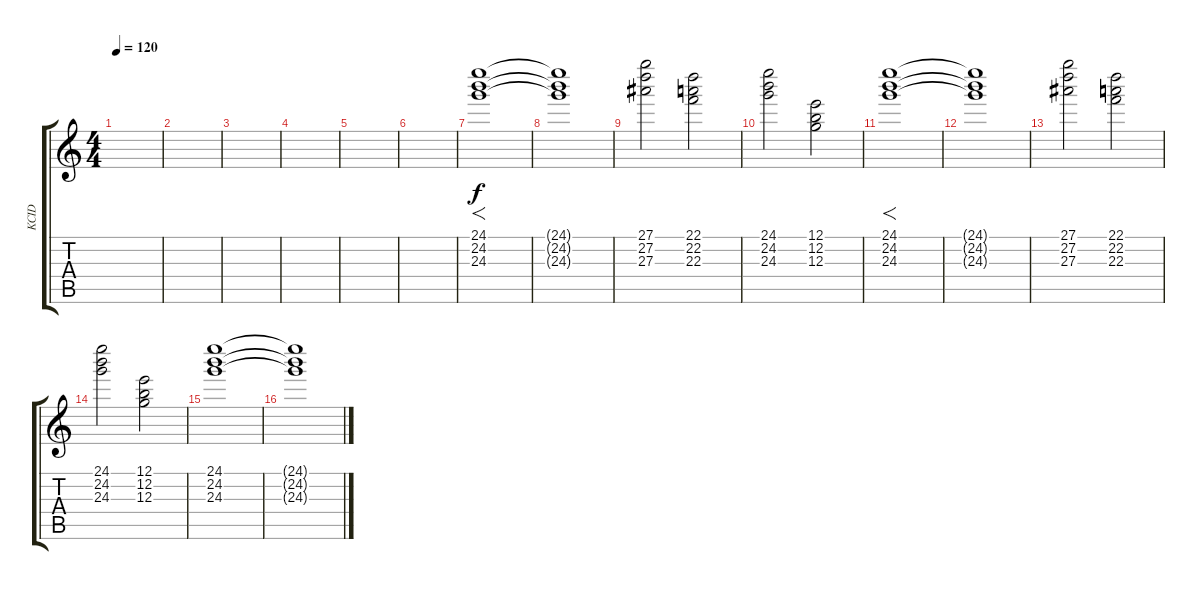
\track ("KCID" "KCID") {instrument overdrivenguitar}
\staff {score tabs}
\tuning (E4 B3 G3 D3 A2 E2) {hide}
\ts (4 4)
\tempo 120
\clef g2
\ks c
|
|
|
|
|
|
(24.1 24.2 24.3).1{f volume 15 balance 13 instrument churchorgan} |
(24.1{t} 24.2{t} 24.3{t}).1 |
(27.1 27.2 27.3).2 (22.1 22.2 22.3).2 |
(24.1 24.2 24.3).2 (12.1 12.2 12.3).2 |
(24.1 24.2 24.3).1{f} |
(24.1{t} 24.2{t} 24.3{t}).1 |
(27.1 27.2 27.3).2 (22.1 22.2 22.3).2 |
(24.1 24.2 24.3).2 (12.1 12.2 12.3).2 |
(24.1 24.2 24.3).1{volume 7} |
(24.1{t} 24.2{t} 24.3{t}).1
